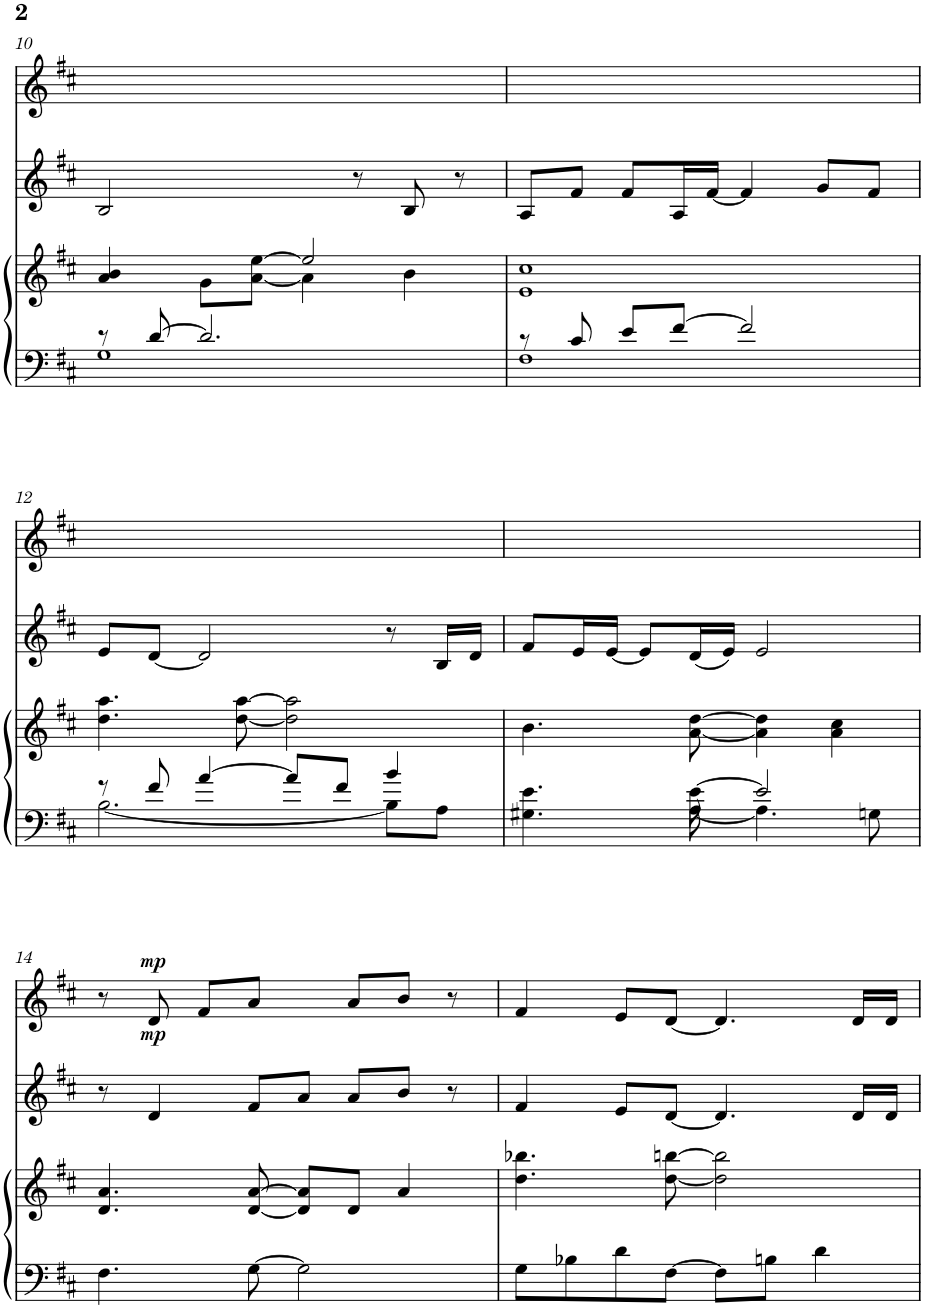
**kern	**kern	**kern	**kern	**dynam
*part3	*part3	*part2	*part1	*part1
*staff4	*staff3	*staff2	*staff1	*staff1
*I"Piano	*	*I"Voice	*I"Voice	*
*I'Pno	*	*I'V	*I'V	*
!!LO:PB:g=z
*clefF4	*clefG2	*clefG2	*clefG2	*
*k[f#c#]	*k[f#c#]	*k[f#c#]	*k[f#c#]	*
*M4/4	*M4/4	*M4/4	*M4/4	*
=10	=10	=10	=10	=10
*^	*^	*	*	*
8r	1G	4a/ 4b/	2ryy	2B/	1ryy	.
[>8d/	.	.	.	.	.	.
2.d/]	.	8g\L	.	.	.	.
.	.	[8a\ [8ee\J	.	.	.	.
.	.	2ee/]	4a\]	8ryy	.	.
.	.	.	.	8r	.	.
.	.	.	4b\	8B/	.	.
.	.	.	.	8r	.	.
=11	=11	=11	=11	=11	=11	=11
8r	1F#	1cc#	1e	8A/L	1ryy	.
8c#/	.	.	.	8f#/J	.	.
8e/L	.	.	.	8f#/L	.	.
[>8f#/J	.	.	.	16A/L	.	.
.	.	.	.	[<16f#/JJ	.	.
2f#/]	.	.	.	4f#/]	.	.
.	.	.	.	8g/L	.	.
.	.	.	.	8f#/J	.	.
*	*	*v	*v	*	*	*
!!LO:LB:g=z
=12	=12	=12	=12	=12	=12
8r	[2.B\	4.dd\ 4.aa\	8e/L	1ryy	.
8f#/	.	.	[<8d/J	.	.
[>4a/	.	.	2d/]	.	.
.	.	[<8dd\ [>8aa\	.	.	.
8a/L]	.	2dd\] 2aa\]	.	.	.
8f#/J	.	.	.	.	.
4b/	8B\L]	.	8r	.	.
.	8A\J	.	16B/LL	.	.
.	.	.	16d/JJ	.	.
=13	=13	=13	=13	=13	=13
4.G#X\ 4.e\	4.ryy	4.b\	8f#/L	1ryy	.
.	.	.	16e/L	.	.
.	.	.	[<16e/JJ	.	.
.	.	.	8e/L]	.	.
[>8e\	[<8A\	[<8a\ [>8dd\	(<16d/L	.	.
.	.	.	16e/JJ)	.	.
2e/]	4.A\]	4a\] 4dd\]	2e/	.	.
.	.	4a\ 4cc#\	.	.	.
.	8Gn\	.	.	.	.
*v	*v	*	*	*	*
!!LO:LB:g=z
=14	=14	=14	=14	=14
4.F#\	4.d/ 4.a/	8r	8r	.
!	!	!	!	!LO:DY:b
!	!	!	!	!LO:DY:n=1:a
.	.	4d/	8d/	mp mp
.	.	.	8f#/L	.
[8G\	[8d/ [8a/	8f#/L	8a/J	.
2G\]	8d/] 8a/]L	8a/J	8ryy	.
.	8d/J	8a/L	8a/L	.
.	4a/	8b/J	8b/J	.
.	.	8r	8r	.
=15	=15	=15	=15	=15
8G\L	4.dd\ 4.bb-X\	4f#/	4f#/	.
8B-X\	.	.	.	.
8d\	.	8e/L	8e/L	.
[>8F#\J	[<8dd\ [>8bbn\	[<8d/J	[<8d/J	.
8F#\L]	2dd\] 2bb\]	4.d/]	4.d/]	.
8Bn\J	.	.	.	.
4d\	.	.	.	.
.	.	16d/LL	16d/LL	.
.	.	16d/JJ	16d/JJ	.
=	=	=	=	=
*-	*-	*-	*-	*-
